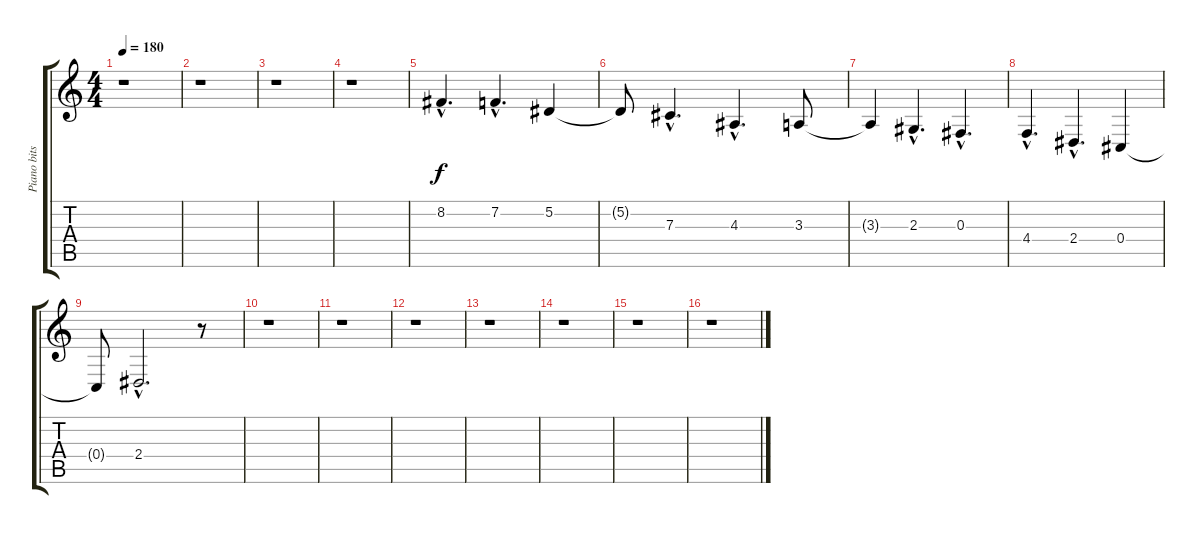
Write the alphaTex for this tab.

\track ("Piano bits" "Piano bits") {instrument acousticgrandpiano}
\staff {score tabs}
\tuning (Eb4 Bb3 Gb3 Db3 Ab2 Eb2) {hide}
\ts (4 4)
\tempo 180
\clef g2
\ks c
r.1{dy f} |
r.1 |
r.1 |
r.1 |
8.2{hac}.4{d} 7.2{hac}.4{d} 5.2.4 |
5.2{t}.8 7.3{hac}.4{d} 4.3{hac}.4{d} 3.3.8 |
3.3{t}.4 2.3{hac}.4{d} 0.3{hac}.4{d} |
4.4{hac}.4{d} 2.4{hac}.4{d} 0.4.4 |
0.4{t}.8 2.4{hac}.2{d} r.8 |
r.1 |
r.1 |
r.1 |
r.1 |
r.1 |
r.1 |
r.1
